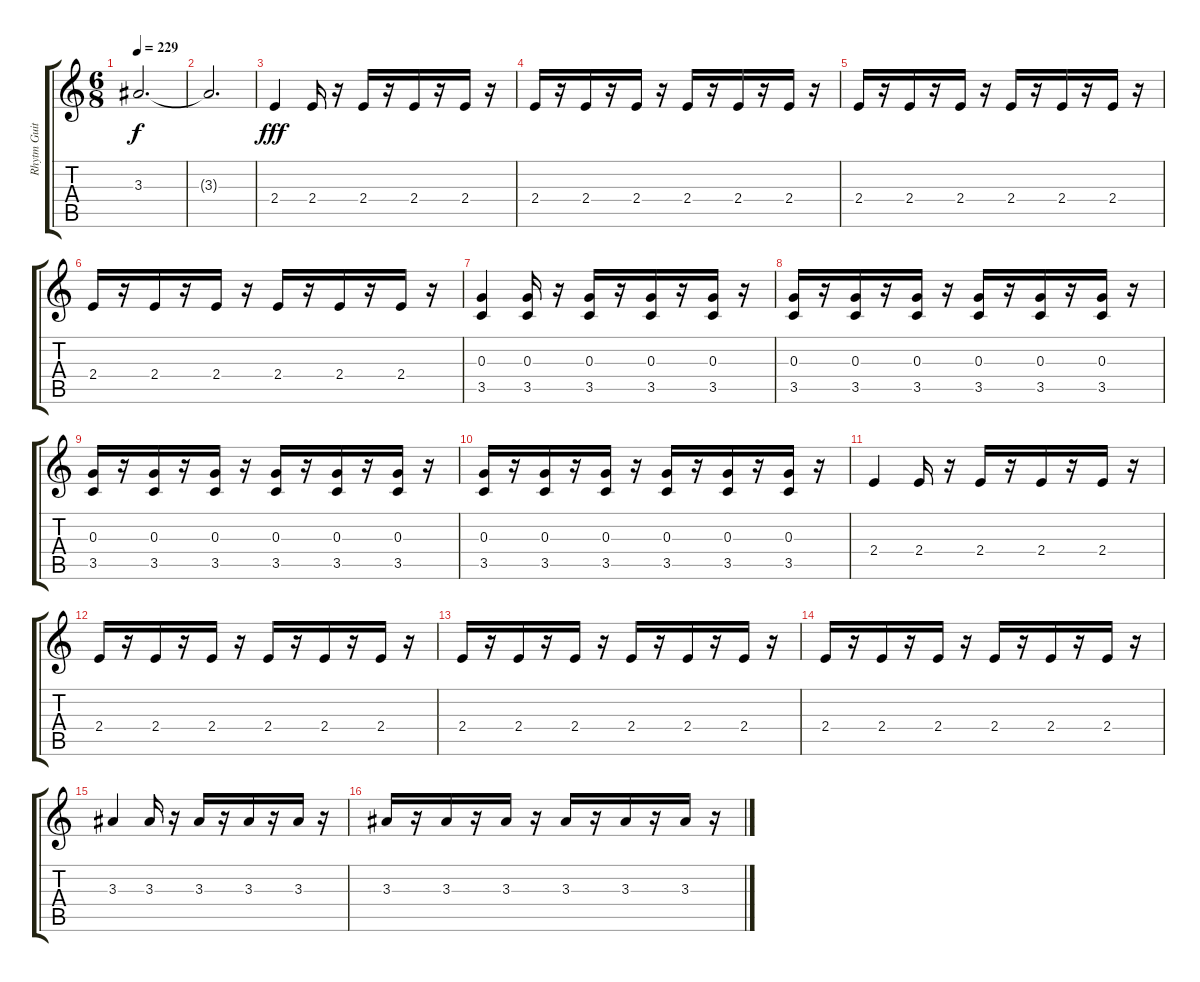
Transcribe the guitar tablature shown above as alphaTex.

\track ("Rhytm Guitar2" "Rhytm Guit") {instrument overdrivenguitar}
\staff {score tabs}
\tuning (E4 B3 G3 D3 A2 E2) {hide}
\ts (6 8)
\tempo 229
\clef g2
\ks c
3.3{t}.2{d dy f} |
3.3{t}.2{d} |
2.4.4{dy fff} 2.4.16 r.16 2.4.16 r.16 2.4.16 r.16 2.4.16 r.16 |
2.4.16 r.16 2.4.16 r.16 2.4.16 r.16 2.4.16 r.16 2.4.16 r.16 2.4.16 r.16 |
2.4.16 r.16 2.4.16 r.16 2.4.16 r.16 2.4.16 r.16 2.4.16 r.16 2.4.16 r.16 |
2.4.16 r.16 2.4.16 r.16 2.4.16 r.16 2.4.16 r.16 2.4.16 r.16 2.4.16 r.16 |
(0.3 3.5).4 (0.3 3.5).16 r.16 (0.3 3.5).16 r.16 (0.3 3.5).16 r.16 (0.3 3.5).16 r.16 |
(0.3 3.5).16 r.16 (0.3 3.5).16 r.16 (0.3 3.5).16 r.16 (0.3 3.5).16 r.16 (0.3 3.5).16 r.16 (0.3 3.5).16 r.16 |
(0.3 3.5).16 r.16 (0.3 3.5).16 r.16 (0.3 3.5).16 r.16 (0.3 3.5).16 r.16 (0.3 3.5).16 r.16 (0.3 3.5).16 r.16 |
(0.3 3.5).16 r.16 (0.3 3.5).16 r.16 (0.3 3.5).16 r.16 (0.3 3.5).16 r.16 (0.3 3.5).16 r.16 (0.3 3.5).16 r.16 |
2.4.4 2.4.16 r.16 2.4.16 r.16 2.4.16 r.16 2.4.16 r.16 |
2.4.16 r.16 2.4.16 r.16 2.4.16 r.16 2.4.16 r.16 2.4.16 r.16 2.4.16 r.16 |
2.4.16 r.16 2.4.16 r.16 2.4.16 r.16 2.4.16 r.16 2.4.16 r.16 2.4.16 r.16 |
2.4.16 r.16 2.4.16 r.16 2.4.16 r.16 2.4.16 r.16 2.4.16 r.16 2.4.16 r.16 |
3.3.4 3.3.16 r.16 3.3.16 r.16 3.3.16 r.16 3.3.16 r.16 |
3.3.16 r.16 3.3.16 r.16 3.3.16 r.16 3.3.16 r.16 3.3.16 r.16 3.3.16 r.16
